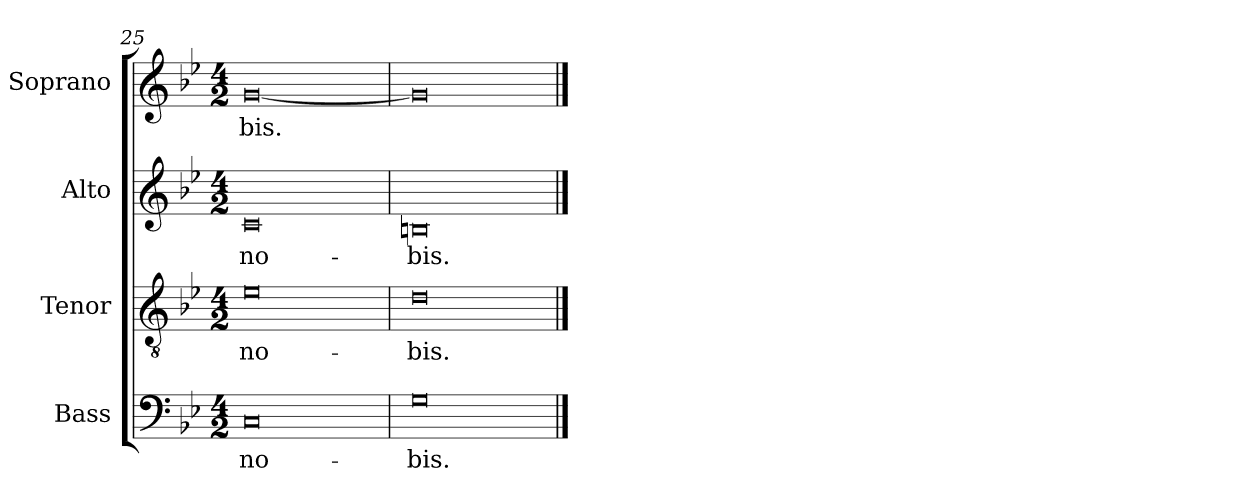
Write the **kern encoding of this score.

**kern	**text	**kern	**text	**kern	**text	**kern	**text
*part4	*part4	*part3	*part3	*part2	*part2	*part1	*part1
*staff4	*staff4	*staff3	*staff3	*staff2	*staff2	*staff1	*staff1
*I"Bass	*	*I"Tenor	*	*I"Alto	*	*I"Soprano	*
*I'B.	*	*I'T.	*	*I'A.	*	*I'S.	*
*clefF4	*	*clefGv2	*	*clefG2	*	*clefG2	*
*	*	*ITrd7c12	*	*	*	*	*
*k[b-e-]	*	*k[b-e-]	*	*k[b-e-]	*	*k[b-e-]	*
*B-:	*	*B-:	*	*B-:	*	*B-:	*
*M4/2	*	*M4/2	*	*M4/2	*	*M4/2	*
=25	=25	=25	=25	=25	=25	=25	=25
!	!LO:LY:b:color=#000000	!	!	!	!	!	!
!	!	!	!LO:LY:b:color=#000000	!	!	!	!
!	!	!	!	!	!LO:LY:b:color=#000000	!	!
!	!	!	!	!	!	!	!LO:LY:b:color=#000000
0Ci	no-	0E-i	no-	0ci	no-	[0gi	-bis.
=26	=26	=26	=26	=26	=26	=26	=26
!	!LO:LY:b:color=#000000	!	!	!	!	!	!
!	!	!	!LO:LY:b:color=#000000	!	!	!	!
!	!	!	!	!	!LO:LY:b:color=#000000	!	!
0Gi	-bis.	0Di	-bis.	0Bni	-bis.	0gi]	.
==	==	==	==	==	==	==	==
*-	*-	*-	*-	*-	*-	*-	*-
